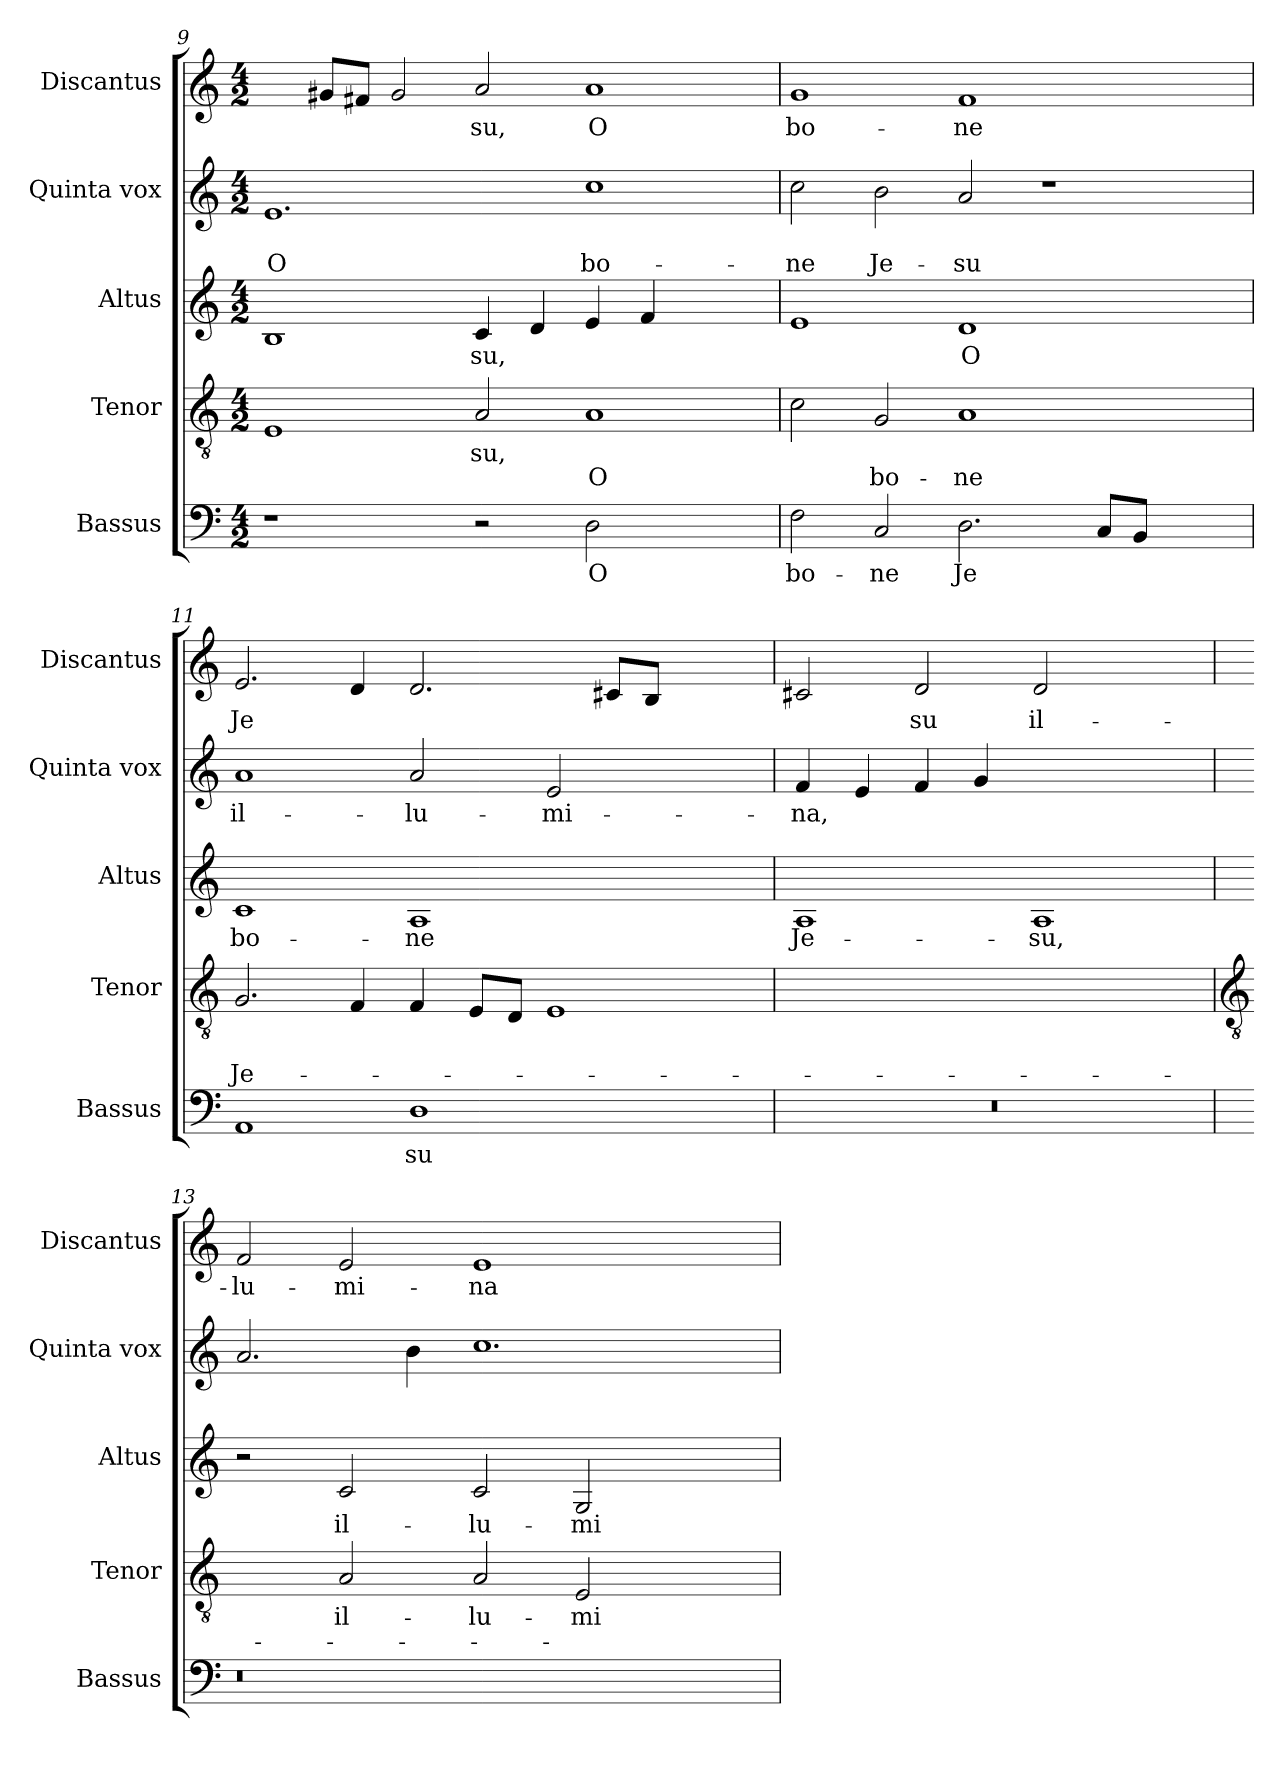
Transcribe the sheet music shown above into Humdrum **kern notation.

**kern	**text	**kern	**text	**text	**kern	**text	**kern	**text	**text	**kern	**text
*part5	*part5	*part4	*part4	*part4	*part3	*part3	*part2	*part2	*part2	*part1	*part1
*staff5	*staff5	*staff4	*staff4	*staff4	*staff3	*staff3	*staff2	*staff2	*staff2	*staff1	*staff1
*I"Bassus	*	*I"Tenor	*	*	*I"Altus	*	*I"Quinta vox	*	*	*I"Discantus	*
*I'Bassus	*	*I'Tenor	*	*	*I'Altus	*	*I'Quinta vox	*	*	*I'Discantus	*
!!LO:LB:g=z
*clefF4	*	*clefGv2	*	*	*clefG2	*	*clefG2	*	*	*clefG2	*
*k[]	*	*k[]	*	*	*k[]	*	*k[]	*	*	*k[]	*
*C:	*	*C:	*	*	*C:	*	*C:	*	*	*C:	*
*M4/2	*	*M4/2	*	*	*M4/2	*	*M4/2	*	*	*M4/2	*
=9	=9	=9	=9	=9	=9	=9	=9	=9	=9	=9	=9
!	!	!	!	!	!	!	!	!	!LO:LY:b	!	!
1r	.	1E	.	.	1B	.	1.e	.	O	4ayy]	.
.	.	.	.	.	.	.	.	.	.	8g#L	.
.	.	.	.	.	.	.	.	.	.	8f#J	.
.	.	.	.	.	.	.	.	.	.	2g#	.
!	!	!	!LO:LY:b	!	!	!LO:LY:b	!	!	!	!	!LO:LY:b
2r	.	2A	su,	.	4c	su,	.	.	.	2a	su,
.	.	.	.	.	4d	.	.	.	.	.	.
!	!LO:LY:b	!	!	!LO:LY:b	!	!	!	!	!LO:LY:b	!	!LO:LY:b
2D	O	1A	.	O	4e	.	1cc	.	bo-	1a	O
.	.	.	.	.	4f	.	.	.	.	.	.
2ryy	.	.	.	.	2ryy	.	.	.	.	.	.
=10	=10	=10	=10	=10	=10	=10	=10	=10	=10	=10	=10
!	!LO:LY:b	!	!	!	!	!	!	!	!LO:LY:b	!	!LO:LY:b
2F	bo-	2c	.	.	1e	.	2cc	.	-ne	1g	bo-
!	!LO:LY:b	!	!	!LO:LY:b	!	!	!	!	!LO:LY:b	!	!
2C	-ne	2G	.	bo-	.	.	2b	.	Je-	.	.
!	!LO:LY:b	!	!	!LO:LY:b	!	!LO:LY:b	!	!	!LO:LY:b	!	!LO:LY:b
2.D	Je	1A	.	-ne	1d	O	2a	.	-su	1f	-ne
.	.	.	.	.	.	.	1r	.	.	.	.
8CL	.	.	.	.	.	.	.	.	.	.	.
8BBJ	.	.	.	.	.	.	.	.	.	.	.
2ryy	.	2ryy	.	.	2ryy	.	.	.	.	2ryy	.
=11	=11	=11	=11	=11	=11	=11	=11	=11	=11	=11	=11
!	!	!	!	!LO:LY:b	!	!LO:LY:b	!	!LO:LY:b	!	!	!LO:LY:b
1AA	.	2.G	.	Je-	1c	bo-	1a	il-	.	2.e	Je
.	.	4F	.	.	.	.	.	.	.	4d	.
!	!LO:LY:b	!	!	!	!	!LO:LY:b	!	!LO:LY:b	!	!	!
1D	su	4F	.	.	1A	-ne	2a	-lu-	.	2.d	.
.	.	8EL	.	.	.	.	.	.	.	.	.
.	.	8DJ	.	.	.	.	.	.	.	.	.
!	!	!	!	!	!	!	!	!LO:LY:b	!	!	!
.	.	1E	.	.	.	.	2e	-mi-	.	.	.
.	.	.	.	.	.	.	.	.	.	8c#L	.
.	.	.	.	.	.	.	.	.	.	8BJ	.
2ryy	.	.	.	.	2ryy	.	2ryy	.	.	2ryy	.
!!LO:LB:g=z
=12	=12	=12	=12	=12	=12	=12	=12	=12	=12	=12	=12
!	!	!	!	!LO:LY:b	!	!LO:LY:b	!	!LO:LY:b	!	!	!
0r	.	[1Dyy	.	-su___________	1A	Je-	4f	-na,	.	2c#X	.
.	.	.	.	.	.	.	4e	.	.	.	.
!	!	!	!	!	!	!	!	!	!	!	!LO:LY:b
.	.	.	.	.	.	.	4f	.	.	2d	su
.	.	.	.	.	.	.	4g	.	.	.	.
!	!	!	!	!	!	!LO:LY:b	!	!	!	!	!LO:LY:b
.	.	1ryy	.	.	1A	-su,	1ryy	.	.	2d	il-
.	.	.	.	.	.	.	.	.	.	2ryy	.
!!LO:LB:g=z
=13	=13	=13	=13	=13	=13	=13	=13	=13	=13	=13	=13
*	*	*clefGv2	*	*	*	*	*	*	*	*	*
!	!	!	!LO:LY:b	!	!	!	!	!	!	!	!LO:LY:b
*	*	*^	*	*	*	*	*	*	*	*	*
0r	.	2Dyy]	2ryy	__	.	2r	.	2.a	.	.	2f	-lu-
!	!	!	!	!LO:LY:b	!	!	!LO:LY:b	!	!	!	!	!LO:LY:b
.	.	2A	0ryy	il-	.	2c	il-	.	.	.	2e	-mi-
.	.	.	.	.	.	.	.	4b	.	.	.	.
!	!	!	!	!LO:LY:b	!	!	!LO:LY:b	!	!	!	!	!LO:LY:b
.	.	2A	.	-lu-	.	2c	-lu-	1.cc	.	.	1e	-na
!	!	!	!	!LO:LY:b	!	!	!LO:LY:b	!	!	!	!	!
.	.	2E	.	-mi-	.	2G	-mi-	.	.	.	.	.
2ryy	.	2ryy	.	.	.	2ryy	.	.	.	.	2ryy	.
*	*	*v	*v	*	*	*	*	*	*	*	*	*
=	=	=	=	=	=	=	=	=	=	=	=
*-	*-	*-	*-	*-	*-	*-	*-	*-	*-	*-	*-
